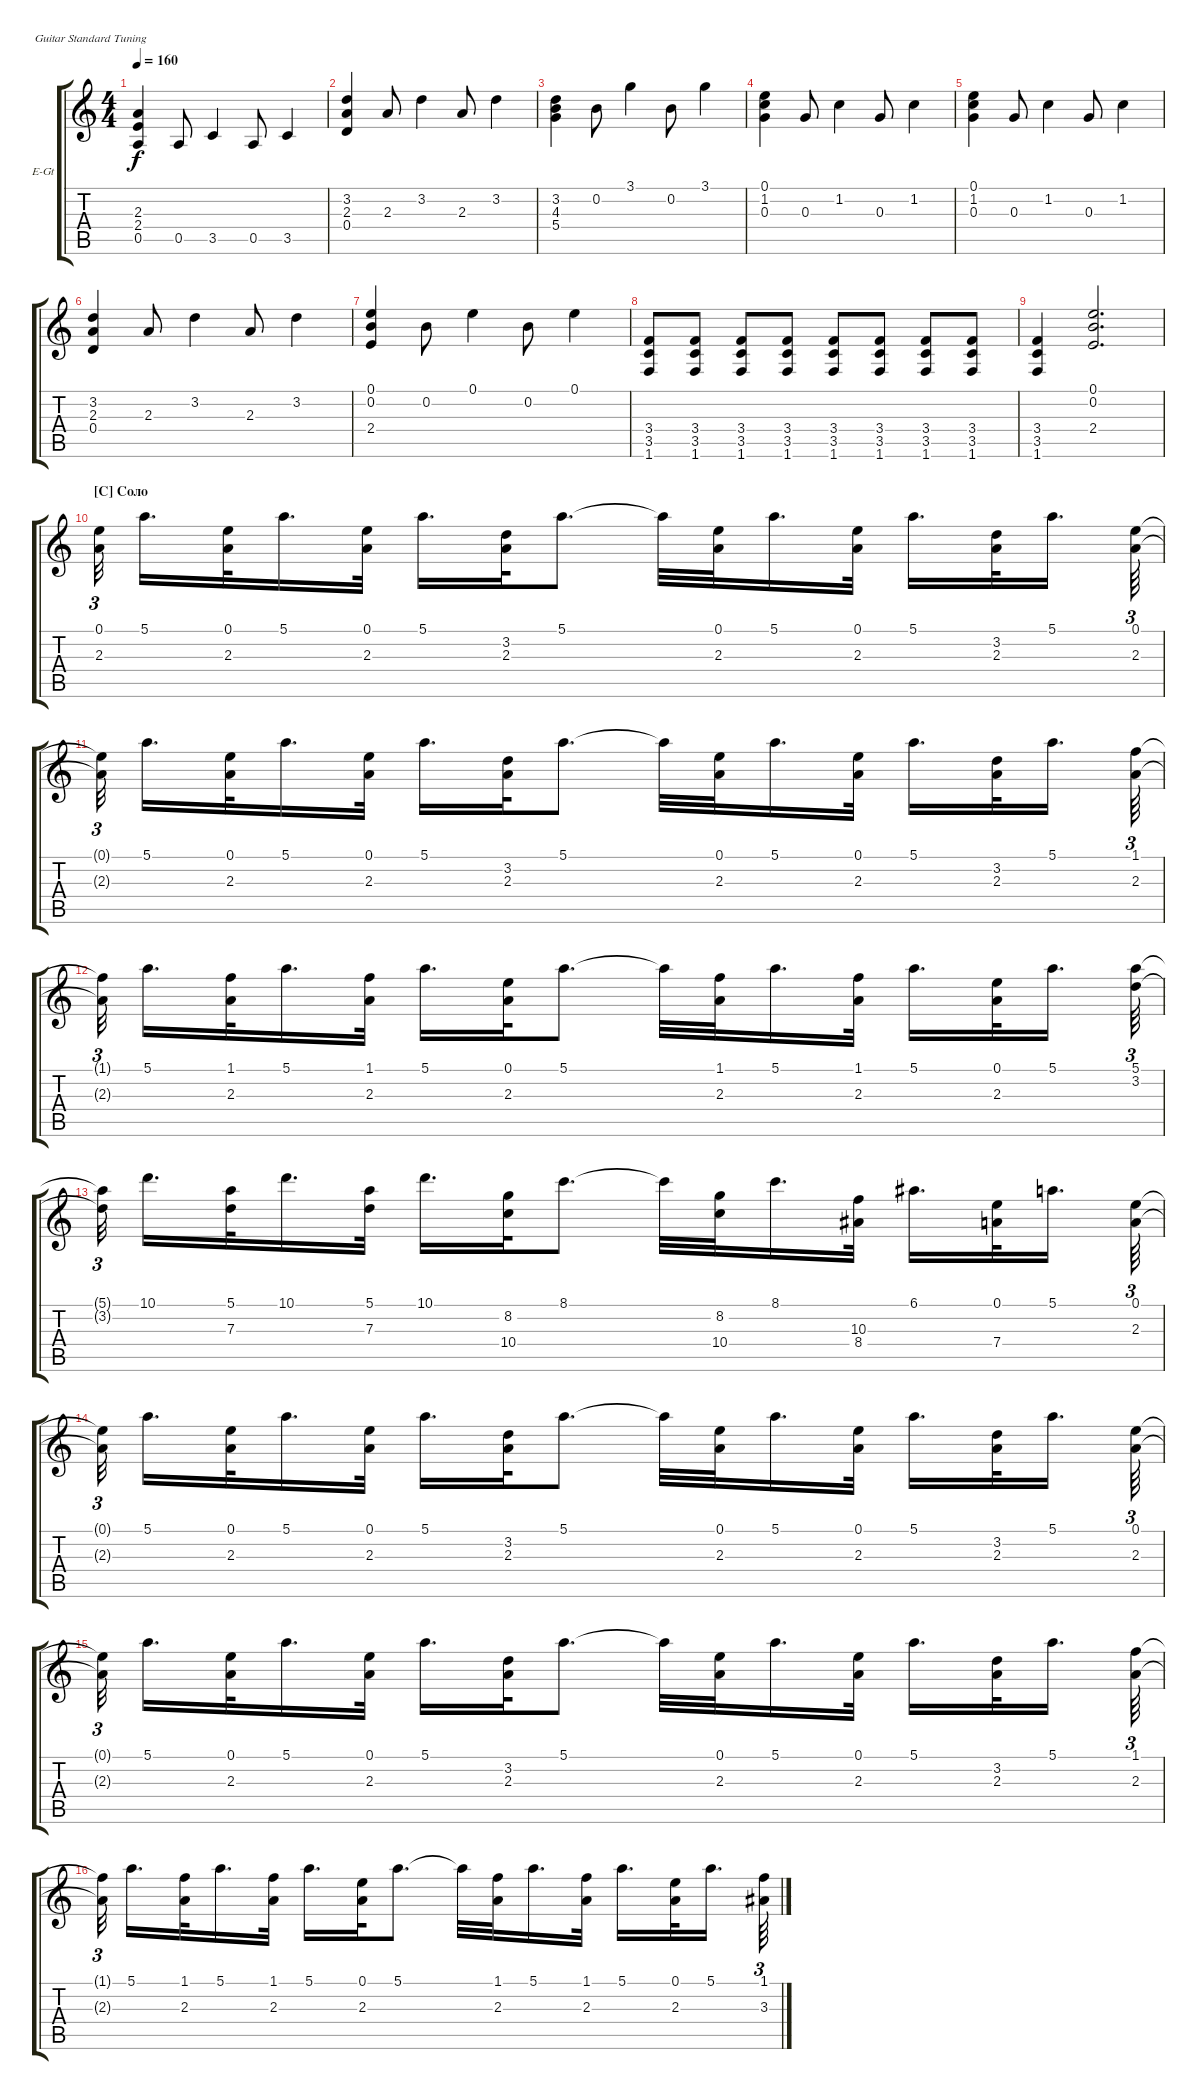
\defaultSystemsLayout 4
\bracketExtendMode groupsimilarinstruments
\firstSystemTrackNameOrientation horizontal
\otherSystemsTrackNameOrientation horizontal
\track ("Electric Guitar" "E-Gt") {instrument distortionguitar}
\staff {score tabs}
\tuning (E4 B3 G3 D3 A2 E2)
\ts (4 4)
\tempo 160
\clef g2
\ks c
(2.3 2.4 0.5).4{dy f} 0.5.8 3.5.4 0.5.8 3.5.4 |
(3.2 2.3 0.4).4 2.3.8 3.2.4 2.3.8 3.2.4 |
(3.2 4.3 5.4).4 0.2.8 3.1.4 0.2.8 3.1.4 |
(0.1 1.2 0.3).4 0.3.8 1.2.4 0.3.8 1.2.4 |
(0.1 1.2 0.3).4 0.3.8 1.2.4 0.3.8 1.2.4 |
(3.2 2.3 0.4).4 2.3.8 3.2.4 2.3.8 3.2.4 |
(0.1 0.2 2.4).4 0.2.8 0.1.4 0.2.8 0.1.4 |
(3.4 3.5 1.6).8 (3.4 3.5 1.6).8 (3.4 3.5 1.6).8 (3.4 3.5 1.6).8 (3.4 3.5 1.6).8 (3.4 3.5 1.6).8 (3.4 3.5 1.6).8 (3.4 3.5 1.6).8 |
(3.4 3.5 1.6).4 (0.1 0.2 2.4).2{d} |
\section ("C" "Соло")
(0.1 2.3).32{tu (3 2)} 5.1.16{d} (0.1 2.3).32 5.1.16{d} (0.1 2.3).32 5.1.16{d} (3.2 2.3).32 5.1.8{d} 5.1{t}.32 (0.1 2.3).32 5.1.16{d} (0.1 2.3).32 5.1.16{d} (3.2 2.3).32 5.1.16{d} (0.1 2.3).64{tu (3 2)} |
(0.1{t} 2.3{t}).32{tu (3 2)} 5.1.16{d} (0.1 2.3).32 5.1.16{d} (0.1 2.3).32 5.1.16{d} (3.2 2.3).32 5.1.8{d} 5.1{t}.32 (0.1 2.3).32 5.1.16{d} (0.1 2.3).32 5.1.16{d} (3.2 2.3).32 5.1.16{d} (1.1 2.3).64{tu (3 2)} |
(1.1{t} 2.3{t}).32{tu (3 2)} 5.1.16{d} (1.1 2.3).32 5.1.16{d} (1.1 2.3).32 5.1.16{d} (0.1 2.3).32 5.1.8{d} 5.1{t}.32 (1.1 2.3).32 5.1.16{d} (1.1 2.3).32 5.1.16{d} (0.1 2.3).32 5.1.16{d} (5.1 3.2).64{tu (3 2)} |
(5.1{t} 3.2{t}).32{tu (3 2)} 10.1.16{d} (5.1 7.3).32 10.1.16{d} (5.1 7.3).32 10.1.16{d} (8.2 10.4).32 8.1.8{d} 8.1{t}.32 (8.2 10.4).32 8.1.16{d} (10.3 8.4).32 6.1.16{d} (0.1 7.4).32 5.1.16{d} (0.1 2.3).64{tu (3 2)} |
(0.1{t} 2.3{t}).32{tu (3 2)} 5.1.16{d} (0.1 2.3).32 5.1.16{d} (0.1 2.3).32 5.1.16{d} (3.2 2.3).32 5.1.8{d} 5.1{t}.32 (0.1 2.3).32 5.1.16{d} (0.1 2.3).32 5.1.16{d} (3.2 2.3).32 5.1.16{d} (0.1 2.3).64{tu (3 2)} |
(0.1{t} 2.3{t}).32{tu (3 2)} 5.1.16{d} (0.1 2.3).32 5.1.16{d} (0.1 2.3).32 5.1.16{d} (3.2 2.3).32 5.1.8{d} 5.1{t}.32 (0.1 2.3).32 5.1.16{d} (0.1 2.3).32 5.1.16{d} (3.2 2.3).32 5.1.16{d} (1.1 2.3).64{tu (3 2)} |
(1.1{t} 2.3{t}).32{tu (3 2)} 5.1.16{d} (1.1 2.3).32 5.1.16{d} (1.1 2.3).32 5.1.16{d} (0.1 2.3).32 5.1.8{d} 5.1{t}.32 (1.1 2.3).32 5.1.16{d} (1.1 2.3).32 5.1.16{d} (0.1 2.3).32 5.1.16{d} (1.1 3.3).64{tu (3 2)}
